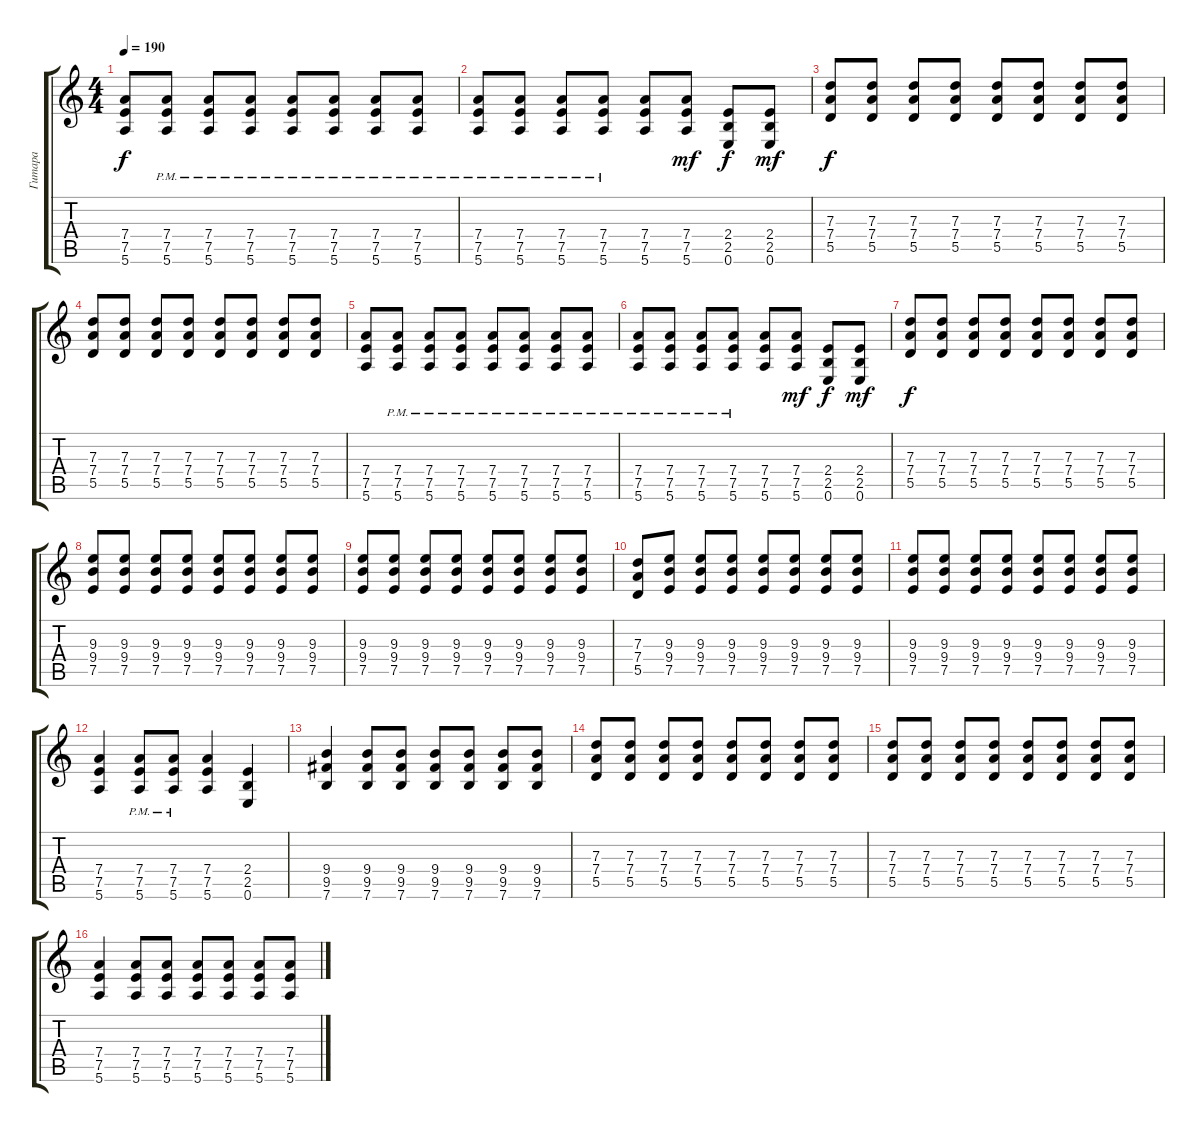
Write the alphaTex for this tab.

\track ("Гитара" "Гитара") {instrument overdrivenguitar}
\staff {score tabs}
\tuning (E4 B3 G3 D3 A2 E2) {hide}
\ts (4 4)
\tempo 190
\clef g2
\ks c
(7.4 7.5 5.6).8{dy f} (7.4{pm} 7.5{pm} 5.6{pm}).8 (7.4{pm} 7.5{pm} 5.6{pm}).8 (7.4{pm} 7.5{pm} 5.6{pm}).8 (7.4{pm} 7.5{pm} 5.6{pm}).8 (7.4{pm} 7.5{pm} 5.6{pm}).8 (7.4{pm} 7.5{pm} 5.6{pm}).8 (7.4{pm} 7.5{pm} 5.6{pm}).8 |
(7.4{pm} 7.5{pm} 5.6{pm}).8 (7.4{pm} 7.5{pm} 5.6{pm}).8 (7.4{pm} 7.5{pm} 5.6{pm}).8 (7.4{pm} 7.5{pm} 5.6{pm}).8 (7.4 7.5 5.6).8 (7.4 7.5 5.6).8{dy mf} (2.4 2.5 0.6).8{dy f} (2.4 2.5 0.6).8{dy mf} |
(7.3 7.4 5.5).8{dy f} (7.3 7.4 5.5).8 (7.3 7.4 5.5).8 (7.3 7.4 5.5).8 (7.3 7.4 5.5).8 (7.3 7.4 5.5).8 (7.3 7.4 5.5).8 (7.3 7.4 5.5).8 |
(7.3 7.4 5.5).8 (7.3 7.4 5.5).8 (7.3 7.4 5.5).8 (7.3 7.4 5.5).8 (7.3 7.4 5.5).8 (7.3 7.4 5.5).8 (7.3 7.4 5.5).8 (7.3 7.4 5.5).8 |
(7.4 7.5 5.6).8 (7.4{pm} 7.5{pm} 5.6{pm}).8 (7.4{pm} 7.5{pm} 5.6{pm}).8 (7.4{pm} 7.5{pm} 5.6{pm}).8 (7.4{pm} 7.5{pm} 5.6{pm}).8 (7.4{pm} 7.5{pm} 5.6{pm}).8 (7.4{pm} 7.5{pm} 5.6{pm}).8 (7.4{pm} 7.5{pm} 5.6{pm}).8 |
(7.4{pm} 7.5{pm} 5.6{pm}).8 (7.4{pm} 7.5{pm} 5.6{pm}).8 (7.4{pm} 7.5{pm} 5.6{pm}).8 (7.4{pm} 7.5{pm} 5.6{pm}).8 (7.4 7.5 5.6).8 (7.4 7.5 5.6).8{dy mf} (2.4 2.5 0.6).8{dy f} (2.4 2.5 0.6).8{dy mf} |
(7.3 7.4 5.5).8{dy f} (7.3 7.4 5.5).8 (7.3 7.4 5.5).8 (7.3 7.4 5.5).8 (7.3 7.4 5.5).8 (7.3 7.4 5.5).8 (7.3 7.4 5.5).8 (7.3 7.4 5.5).8 |
(9.3 9.4 7.5).8 (9.3 9.4 7.5).8 (9.3 9.4 7.5).8 (9.3 9.4 7.5).8 (9.3 9.4 7.5).8 (9.3 9.4 7.5).8 (9.3 9.4 7.5).8 (9.3 9.4 7.5).8 |
(9.3 9.4 7.5).8 (9.3 9.4 7.5).8 (9.3 9.4 7.5).8 (9.3 9.4 7.5).8 (9.3 9.4 7.5).8 (9.3 9.4 7.5).8 (9.3 9.4 7.5).8 (9.3 9.4 7.5).8 |
(7.3 7.4 5.5).8 (9.3 9.4 7.5).8 (9.3 9.4 7.5).8 (9.3 9.4 7.5).8 (9.3 9.4 7.5).8 (9.3 9.4 7.5).8 (9.3 9.4 7.5).8 (9.3 9.4 7.5).8 |
(9.3 9.4 7.5).8 (9.3 9.4 7.5).8 (9.3 9.4 7.5).8 (9.3 9.4 7.5).8 (9.3 9.4 7.5).8 (9.3 9.4 7.5).8 (9.3 9.4 7.5).8 (9.3 9.4 7.5).8 |
(7.4 7.5 5.6).4 (7.4{pm} 7.5{pm} 5.6{pm}).8 (7.4{pm} 7.5{pm} 5.6{pm}).8 (7.4 7.5 5.6).4 (2.4 2.5 0.6).4 |
(9.4 9.5 7.6).4 (9.4 9.5 7.6).8 (9.4 9.5 7.6).8 (9.4 9.5 7.6).8 (9.4 9.5 7.6).8 (9.4 9.5 7.6).8 (9.4 9.5 7.6).8 |
(7.3 7.4 5.5).8 (7.3 7.4 5.5).8 (7.3 7.4 5.5).8 (7.3 7.4 5.5).8 (7.3 7.4 5.5).8 (7.3 7.4 5.5).8 (7.3 7.4 5.5).8 (7.3 7.4 5.5).8 |
(7.3 7.4 5.5).8 (7.3 7.4 5.5).8 (7.3 7.4 5.5).8 (7.3 7.4 5.5).8 (7.3 7.4 5.5).8 (7.3 7.4 5.5).8 (7.3 7.4 5.5).8 (7.3 7.4 5.5).8 |
(7.4 7.5 5.6).4 (7.4 7.5 5.6).8 (7.4 7.5 5.6).8 (7.4 7.5 5.6).8 (7.4 7.5 5.6).8 (7.4 7.5 5.6).8 (7.4 7.5 5.6).8
